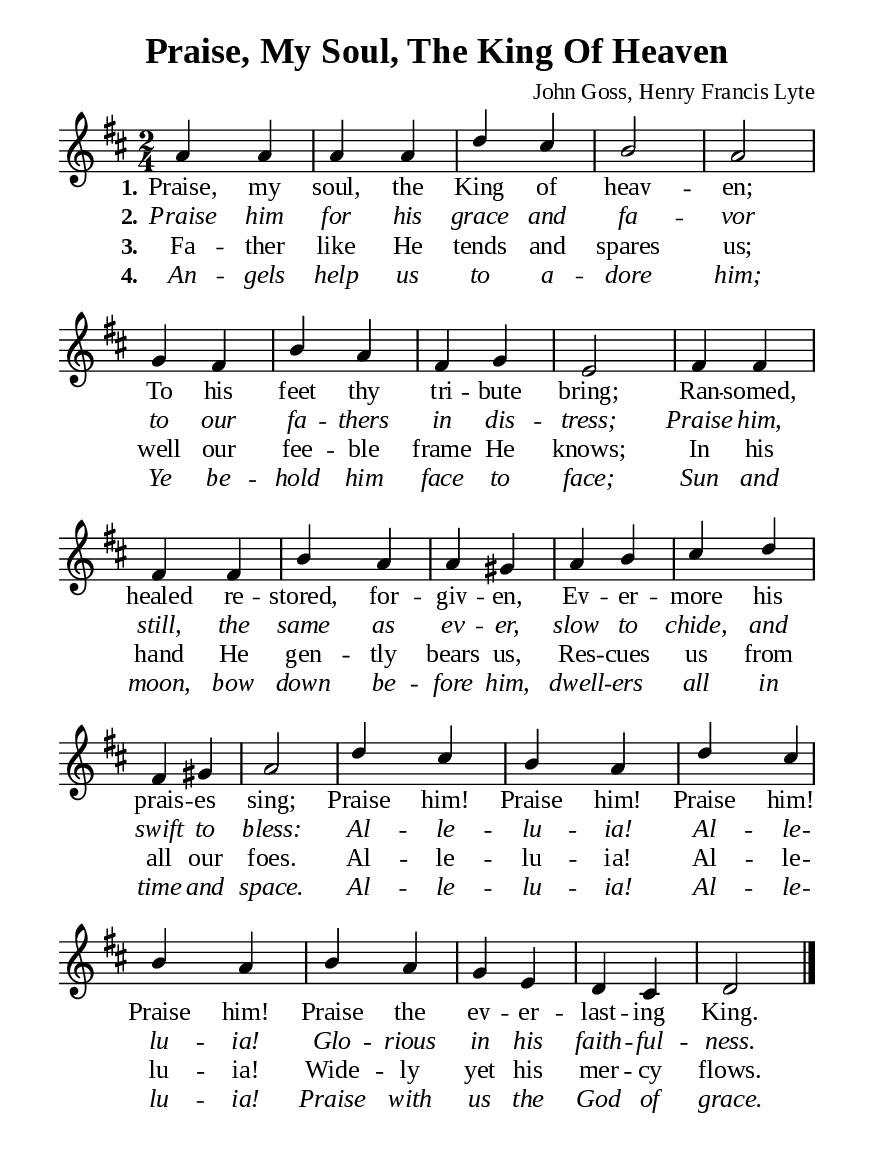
\version "2.18.2"

\header {
  title = "Praise, My Soul, The King Of Heaven"
  composer = "John Goss, Henry Francis Lyte"
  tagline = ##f
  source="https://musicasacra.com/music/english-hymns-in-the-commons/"
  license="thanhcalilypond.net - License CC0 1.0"
}

global= {
  \key d \major
  \time 2/4
  \override Score.BarNumber.break-visibility = ##(#f #f #f)
  \override Lyrics.LyricSpace.minimum-distance = #3.0
}

\paper {
  #(set-paper-size "a5")
  top-margin = 10\mm
  bottom-margin = 5\mm
  left-margin = 10\mm
  right-margin = 10\mm
  indent = #0
  #(define fonts
	 (make-pango-font-tree "Liberation Serif"
	 		       "Liberation Serif"
			       "Liberation Serif"
			       (/ 20 20)))
  system-system-spacing = #'((basic-distance . 3) (padding . 3))
}

printItalic = \with {
  \override LyricText.font-shape = #'italic
}

% Verse music
musicVerseSoprano = \relative c'' {
  %{	01	%} a4 a |
  %{	02	%} a a |
  %{	03	%} d cis |
  %{	04	%} b2 |
  %{	05	%} a |
  %{	06	%} g4 fis |
  %{	07	%} b a |
  %{	08	%} fis g |
  %{	09	%} e2 |
  %{	10	%} fis4 fis |
  %{	11	%} fis fis |
  %{	12	%} b a |
  %{	13	%} a gis |
  %{	14	%} a b |
  %{	15	%} cis d |
  %{	16	%} fis, gis |
  %{	17	%} a2 |
  %{	18	%} d4 cis |
  %{	19	%} b a |
  %{	20	%} d cis |
  %{	21	%} b a |
  %{	22	%} b a |
  %{	23	%} g e |
  %{	24	%} d cis |
  %{	25	%} d2 \bar "|."
}

% Verse lyrics
verseOne = \lyricmode {
  \set stanza = #"1."
  Praise, my soul, the King of heav -- en;
  To his feet thy tri -- bute bring;
  Ran -- somed, healed re -- stored, for -- giv -- en,
  Ev -- er -- more his prais -- es sing;
  Praise him! Praise him! Praise him! Praise him!
  Praise the ev -- er -- last -- ing King.
}

verseTwo = \lyricmode {
  \set stanza = #"2."
  Praise him for his grace and fa -- vor to our fa -- thers in dis -- tress;
  Praise him, still, the same as ev -- er,
  slow to chide, and swift to bless:
  Al -- le -- lu -- ia! Al -- le -- lu -- ia!
  Glo -- rious in his faith -- ful -- ness.
}

verseThree = \lyricmode {
  \set stanza = #"3."
  Fa -- ther like He tends and spares us;
  well our fee -- ble frame He knows;
  In his hand He gen -- tly bears us,
  Res -- cues us from all our foes.
  Al -- le -- lu -- ia! Al -- le -- lu -- ia!
  Wide -- ly yet his mer -- cy flows.
}

verseFour = \lyricmode {
  \set stanza = #"4."
  An -- gels help us to a -- dore him;
  Ye be -- hold him face to face;
  Sun and moon, bow down be -- fore him,
  dwell -- ers all in time and space.
  Al -- le -- lu -- ia! Al -- le -- lu -- ia!
  Praise with us the God of grace.
}

% Layout
\score {
    \new ChoirStaff <<
      \new Staff <<
        \clef "treble"
        \new Voice = "sopranos" { \voiceOne \global \stemUp \slurUp \musicVerseSoprano }
      >>
      \new Lyrics \lyricsto sopranos \verseOne
      \new Lyrics \printItalic \lyricsto sopranos \verseTwo
      \new Lyrics \lyricsto sopranos \verseThree
      \new Lyrics \printItalic \lyricsto sopranos \verseFour
    >>
}
